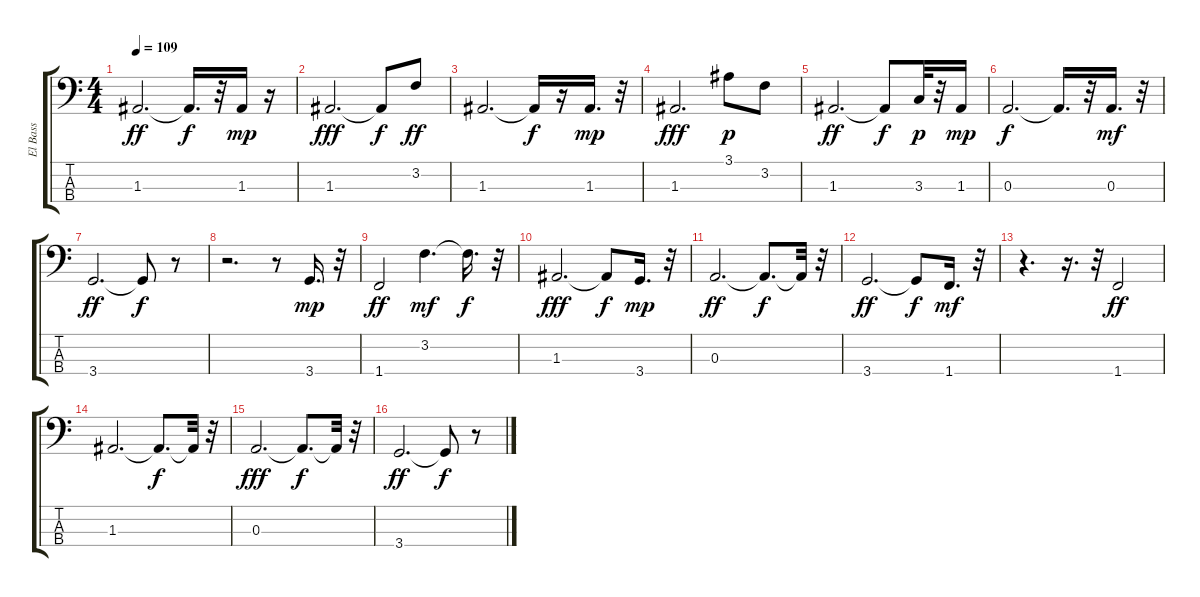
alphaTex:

\track ("El Bass" "El Bass") {instrument fretlessbass}
\staff {score tabs}
\tuning (G2 D2 A1 E1) {hide}
\ts (4 4)
\tempo 109
\clef f4
\ks c
1.3.2{d dy ff} 1.3{t}.16{d dy f} r.32 1.3.16{dy mp} r.16 |
1.3.2{d dy fff} 1.3{t}.8{dy f} 3.2.8{dy ff} |
1.3.2{d} 1.3{t}.16{dy f} r.16 1.3.16{d dy mp} r.32 |
1.3.2{d dy fff} 3.1.8{dy p} 3.2.8 |
1.3.2{d dy ff} 1.3{t}.8{dy f} 3.3.32{dy p} r.32 1.3.16{dy mp} |
0.3.2{d dy f} 0.3{t}.16{d} r.32 0.3.16{d dy mf} r.32 |
3.4.2{d dy ff} 3.4{t}.8{dy f} r.8 |
r.2{d} r.8 3.4.16{d dy mp} r.32 |
1.4.2{dy ff} 3.2.4{d dy mf} 3.2{t}.16{d dy f} r.32 |
1.3.2{d dy fff} 1.3{t}.8{dy f} 3.4.16{d dy mp} r.32 |
0.3.2{d dy ff} 0.3{t}.8{d dy f} 0.3{t}.32 r.32 |
3.4.2{d dy ff} 3.4{t}.8{dy f} 1.4.16{d dy mf} r.32 |
r.4{d} r.16{d} r.32 1.4.2{dy ff} |
1.3.2{d} 1.3{t}.8{d dy f} 1.3{t}.32 r.32 |
0.3.2{d dy fff} 0.3{t}.8{d dy f} 0.3{t}.32 r.32 |
3.4.2{d dy ff} 3.4{t}.8{dy f} r.8
